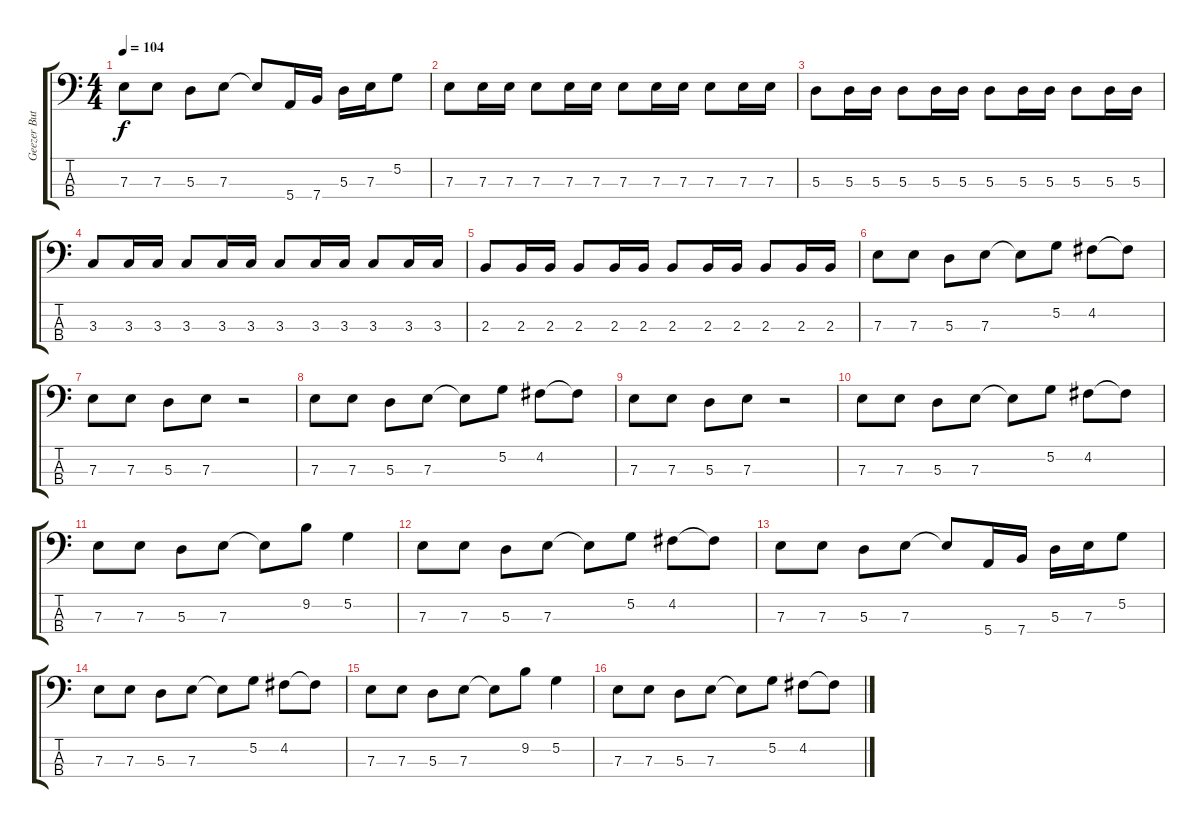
\track ("Geezer Butler" "Geezer But") {instrument electricbassfinger}
\staff {score tabs}
\tuning (G2 D2 A1 E1) {hide}
\ts (4 4)
\tempo 104
\clef f4
\ks c
7.3.8{dy f} 7.3.8 5.3.8 7.3.8 7.3{t}.8 5.4.16 7.4.16 5.3.16 7.3.16 5.2.8 |
7.3.8 7.3.16 7.3.16 7.3.8 7.3.16 7.3.16 7.3.8 7.3.16 7.3.16 7.3.8 7.3.16 7.3.16 |
5.3.8 5.3.16 5.3.16 5.3.8 5.3.16 5.3.16 5.3.8 5.3.16 5.3.16 5.3.8 5.3.16 5.3.16 |
3.3.8 3.3.16 3.3.16 3.3.8 3.3.16 3.3.16 3.3.8 3.3.16 3.3.16 3.3.8 3.3.16 3.3.16 |
2.3.8 2.3.16 2.3.16 2.3.8 2.3.16 2.3.16 2.3.8 2.3.16 2.3.16 2.3.8 2.3.16 2.3.16 |
7.3.8 7.3.8 5.3.8 7.3.8 7.3{t}.8 5.2.8 4.2.8 4.2{t}.8 |
7.3.8 7.3.8 5.3.8 7.3.8 r.2 |
7.3.8 7.3.8 5.3.8 7.3.8 7.3{t}.8 5.2.8 4.2.8 4.2{t}.8 |
7.3.8 7.3.8 5.3.8 7.3.8 r.2 |
7.3.8 7.3.8 5.3.8 7.3.8 7.3{t}.8 5.2.8 4.2.8 4.2{t}.8 |
7.3.8 7.3.8 5.3.8 7.3.8 7.3{t}.8 9.2.8 5.2.4 |
7.3.8 7.3.8 5.3.8 7.3.8 7.3{t}.8 5.2.8 4.2.8 4.2{t}.8 |
7.3.8 7.3.8 5.3.8 7.3.8 7.3{t}.8 5.4.16 7.4.16 5.3.16 7.3.16 5.2.8 |
7.3.8 7.3.8 5.3.8 7.3.8 7.3{t}.8 5.2.8 4.2.8 4.2{t}.8 |
7.3.8 7.3.8 5.3.8 7.3.8 7.3{t}.8 9.2.8 5.2.4 |
7.3.8 7.3.8 5.3.8 7.3.8 7.3{t}.8 5.2.8 4.2.8 4.2{t}.8
